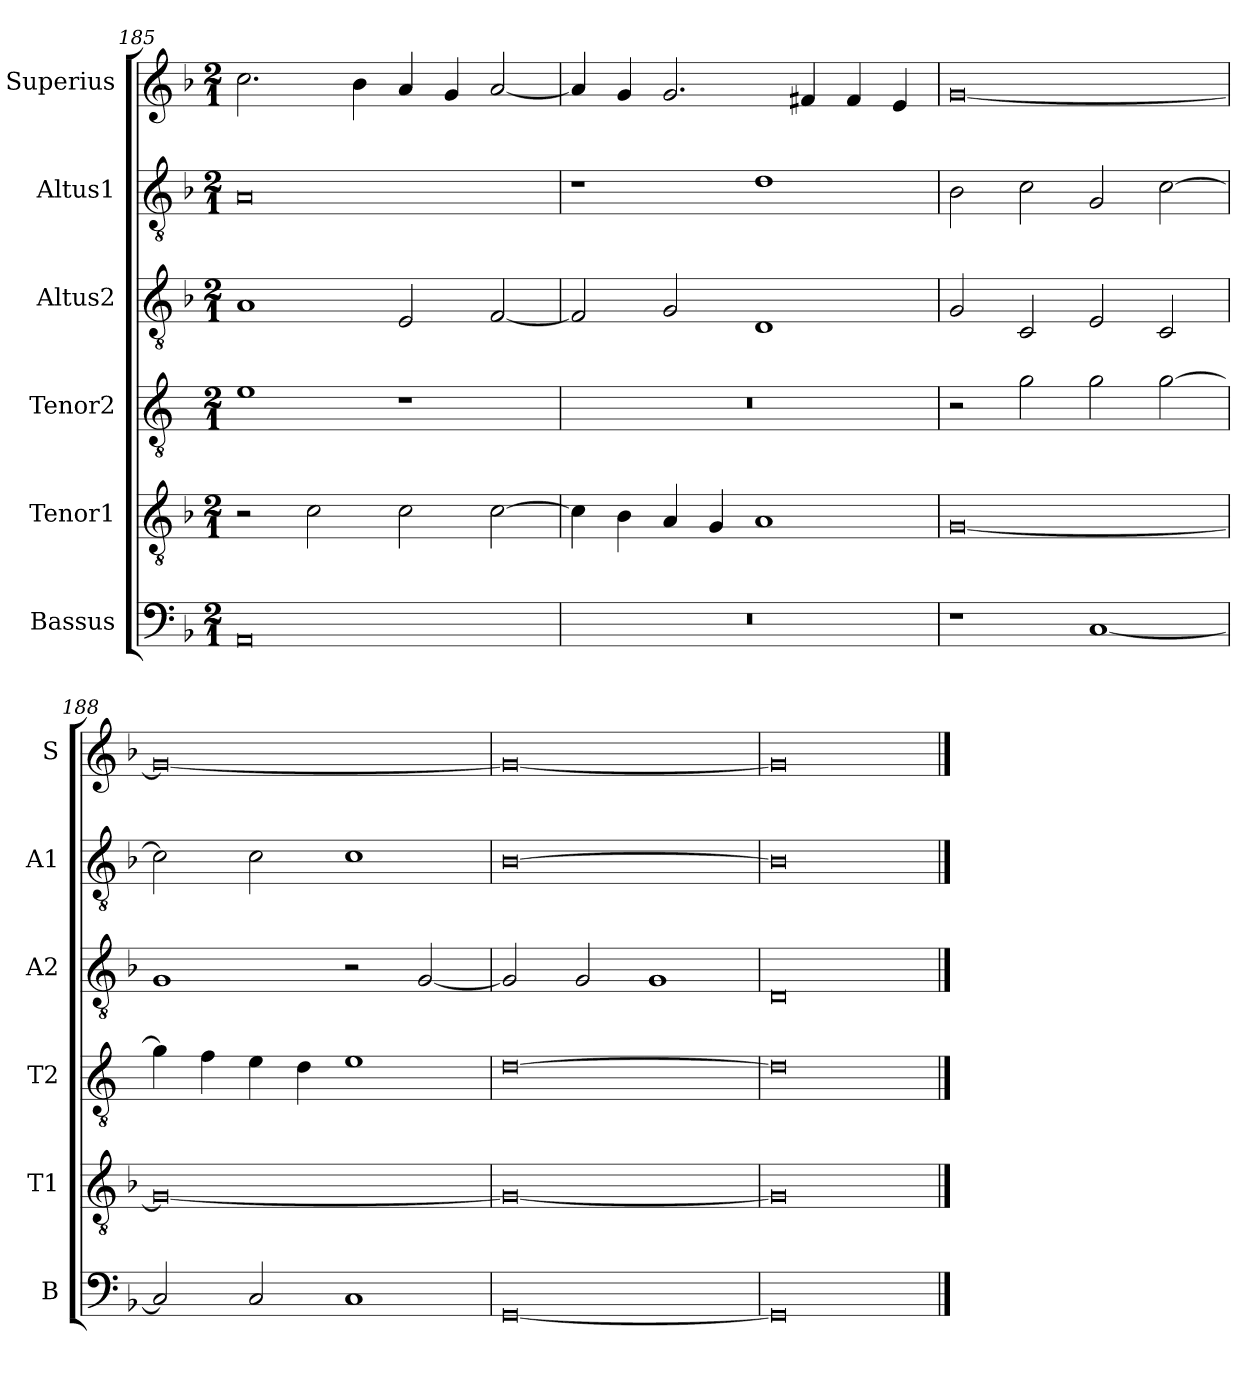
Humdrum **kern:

**kern	**kern	**kern	**kern	**kern	**kern
*part6	*part5	*part4	*part3	*part2	*part1
*staff6	*staff5	*staff4	*staff3	*staff2	*staff1
*I"Bassus	*I"Tenor1	*I"Tenor2	*I"Altus2	*I"Altus1	*I"Superius
*I'B	*I'T1	*I'T2	*I'A2	*I'A1	*I'S
*clefF4	*clefGv2	*clefGv2	*clefGv2	*clefGv2	*clefG2
*k[b-]	*k[b-]	*k[]	*k[b-]	*k[b-]	*k[b-]
*M2/1	*M2/1	*M2/1	*M2/1	*M2/1	*M2/1
=185	=185	=185	=185	=185	=185
0AA	2r	1e	1A	0A	2.cc\
.	2c\	.	.	.	.
.	.	.	.	.	4b-\
.	2c\	1r	2E/	.	4a/
.	.	.	.	.	4g/
.	[2c\	.	[2F/	.	[2a/
=186	=186	=186	=186	=186	=186
0r	4c\]	0r	2F/]	1r	4a/]
.	4B-\	.	.	.	4g/
.	4A/	.	2G/	.	2.g/
.	4G/	.	.	.	.
.	1A	.	1D	1d	.
.	.	.	.	.	4f#X/
.	.	.	.	.	4f#/
.	.	.	.	.	4e/
=187	=187	=187	=187	=187	=187
1r	[0G	2r	2G/	2B-\	[0g
.	.	2g\	2C/	2c\	.
[1C	.	2g\	2E/	2G/	.
.	.	[2g\	2C/	[2c\	.
=188	=188	=188	=188	=188	=188
2C/]	0G_	4g\]	1G	2c\]	0g_
.	.	4f\	.	.	.
2C/	.	4e\	.	2c\	.
.	.	4d\	.	.	.
1C	.	1e	2r	1c	.
.	.	.	[2G/	.	.
=189	=189	=189	=189	=189	=189
[0GG	0G_	[0d	2G/]	[0B-	0g_
.	.	.	2G/	.	.
.	.	.	1G	.	.
=190	=190	=190	=190	=190	=190
0GG]	0G]	0d]	0D	0B-]	0g]
==	==	==	==	==	==
*-	*-	*-	*-	*-	*-
